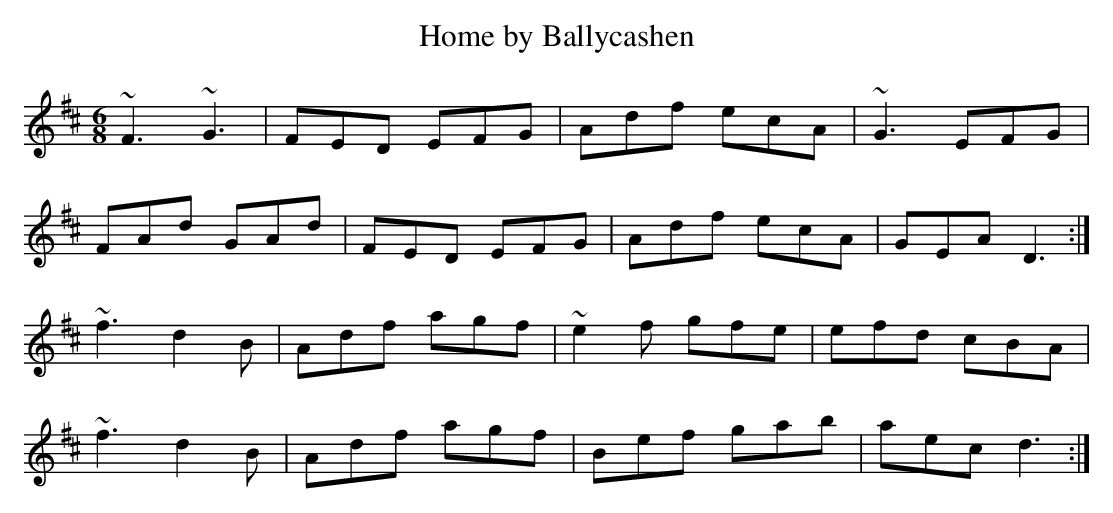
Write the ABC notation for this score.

X:1
T: Home by Ballycashen
L: 1/8
M: 6/8
K: D
~F3 ~G3 | FED EFG | Adf ecA | ~G3 EFG |
FAd GAd | FED EFG | Adf ecA | GEA D3 :|
~f3 d2B | Adf agf | ~e2f gfe | efd cBA |
~f3 d2B | Adf agf | Bef gab | aec d3 :|
